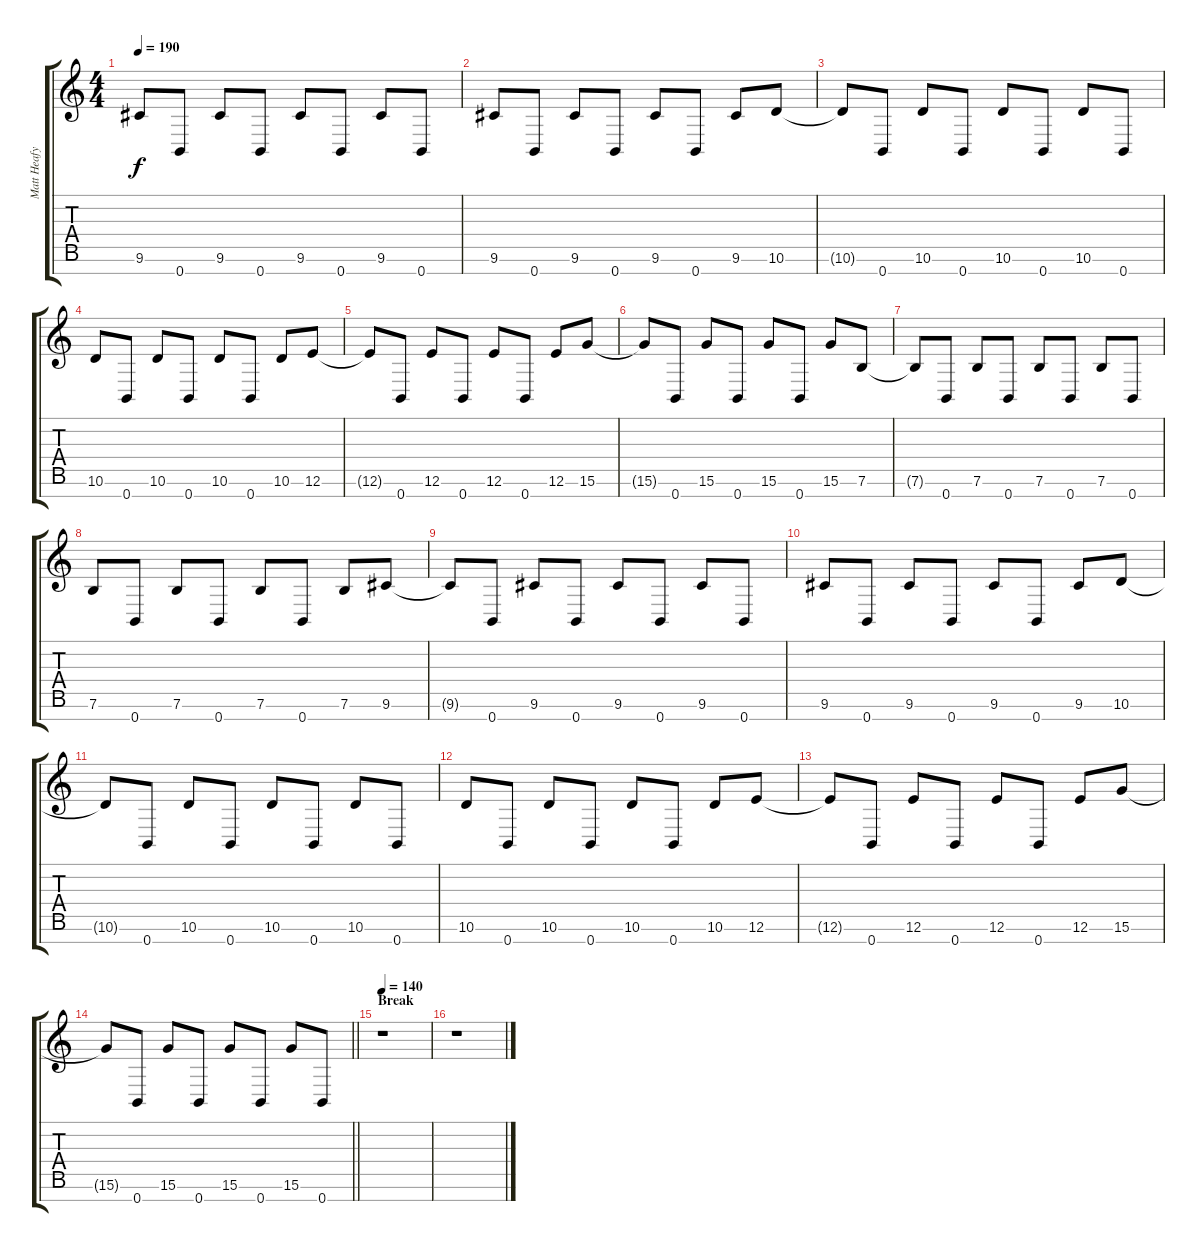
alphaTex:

\track ("Matt Heafy" "Matt Heafy") {instrument distortionguitar}
\staff {score tabs}
\tuning (E4 B3 G3 D3 A2 E2 B1) {hide}
\ts (4 4)
\tempo 190
\clef g2
\ks c
9.6{t}.8{dy f} 0.7.8 9.6.8 0.7.8 9.6.8 0.7.8 9.6.8 0.7.8 |
9.6.8 0.7.8 9.6.8 0.7.8 9.6.8 0.7.8 9.6.8 10.6.8 |
10.6{t}.8 0.7.8 10.6.8 0.7.8 10.6.8 0.7.8 10.6.8 0.7.8 |
10.6.8 0.7.8 10.6.8 0.7.8 10.6.8 0.7.8 10.6.8 12.6.8 |
12.6{t}.8 0.7.8 12.6.8 0.7.8 12.6.8 0.7.8 12.6.8 15.6.8 |
15.6{t}.8 0.7.8 15.6.8 0.7.8 15.6.8 0.7.8 15.6.8 7.6.8 |
7.6{t}.8 0.7.8 7.6.8 0.7.8 7.6.8 0.7.8 7.6.8 0.7.8 |
7.6.8 0.7.8 7.6.8 0.7.8 7.6.8 0.7.8 7.6.8 9.6.8 |
9.6{t}.8 0.7.8 9.6.8 0.7.8 9.6.8 0.7.8 9.6.8 0.7.8 |
9.6.8 0.7.8 9.6.8 0.7.8 9.6.8 0.7.8 9.6.8 10.6.8 |
10.6{t}.8 0.7.8 10.6.8 0.7.8 10.6.8 0.7.8 10.6.8 0.7.8 |
10.6.8 0.7.8 10.6.8 0.7.8 10.6.8 0.7.8 10.6.8 12.6.8 |
12.6{t}.8 0.7.8 12.6.8 0.7.8 12.6.8 0.7.8 12.6.8 15.6.8 |
\barLineRight lightlight
15.6{t}.8 0.7.8 15.6.8 0.7.8 15.6.8 0.7.8 15.6.8 0.7.8 |
\section ("" "Break")
\tempo 140
r.1 |
r.1
